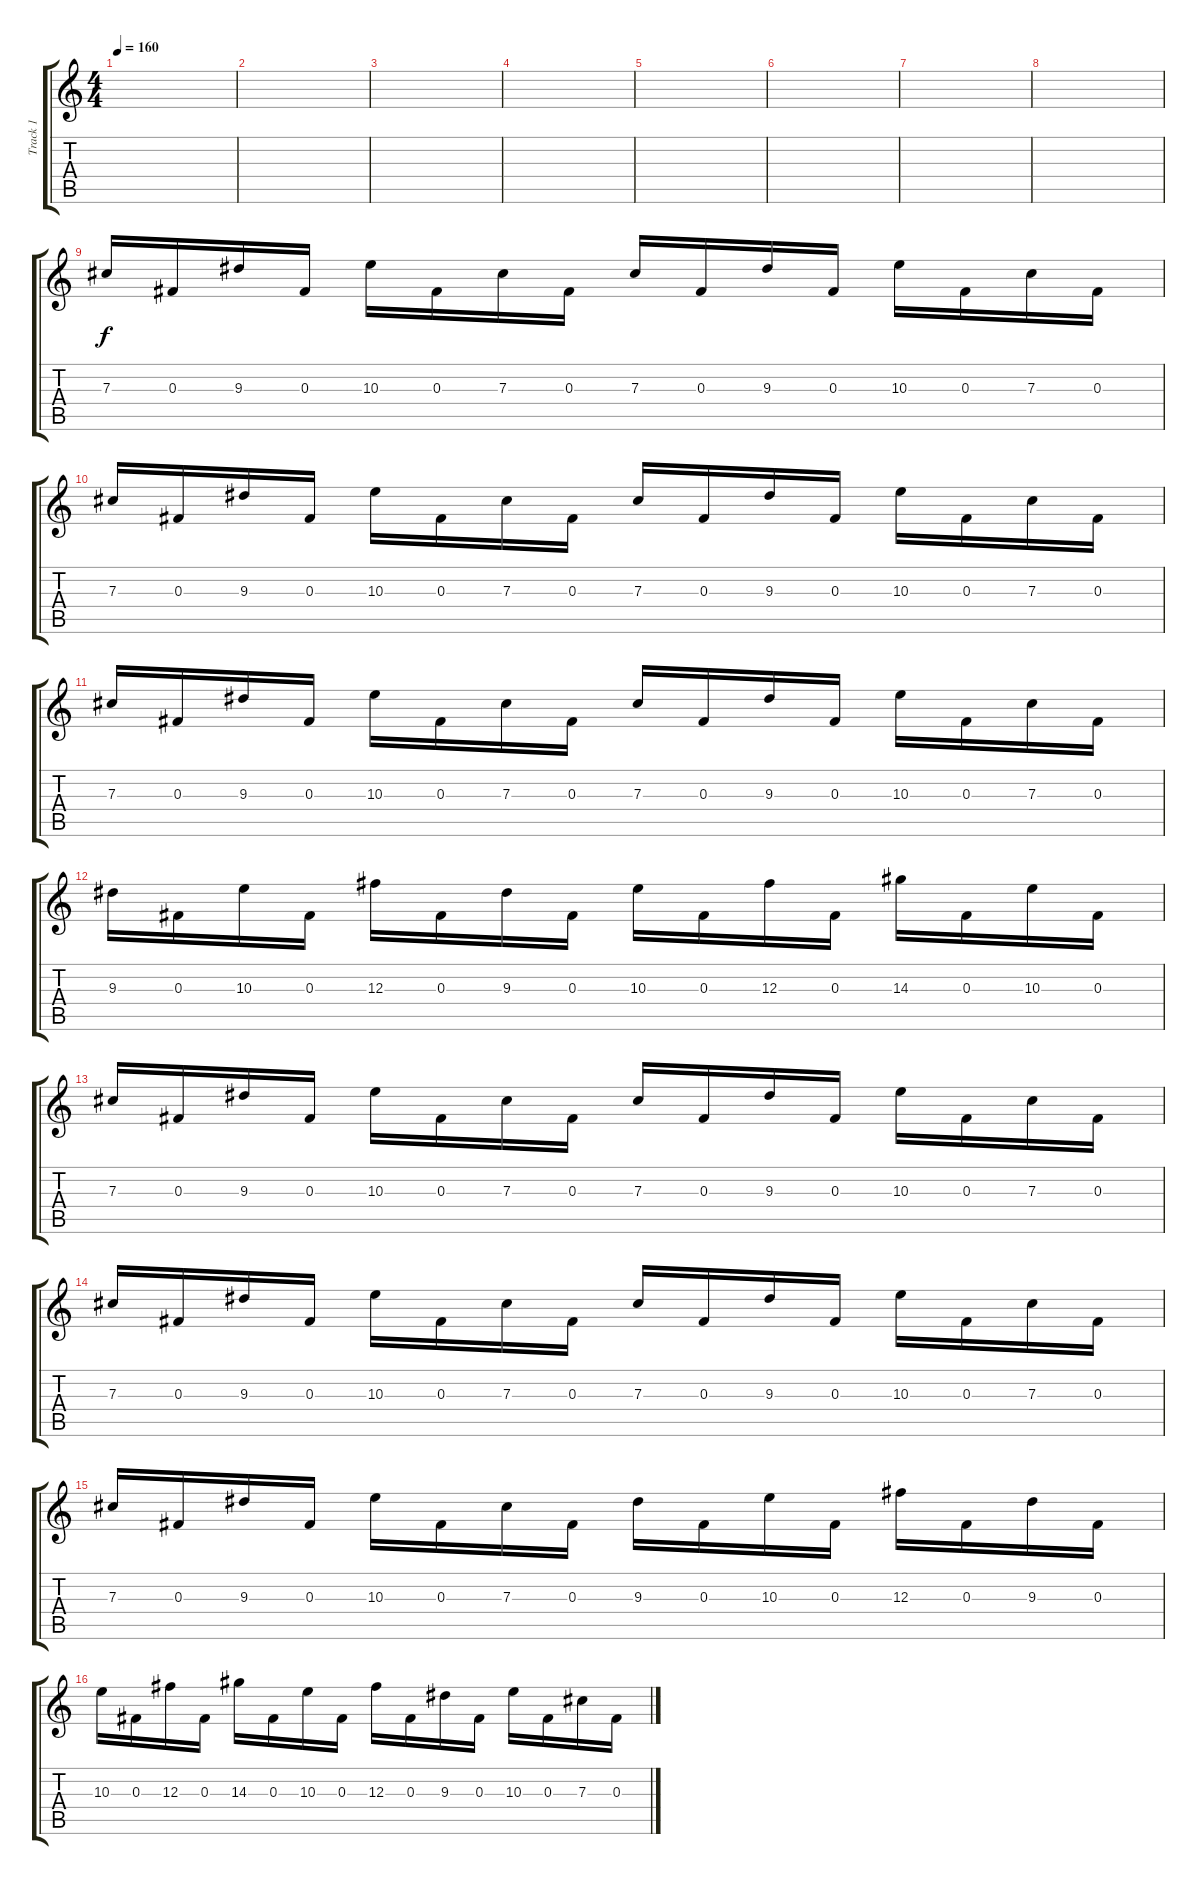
\track ("Track 1" "Track 1") {instrument distortionguitar}
\staff {score tabs}
\tuning (Eb4 Bb3 Gb3 Db3 Ab2 Db2) {hide}
\ts (4 4)
\tempo 160
\clef g2
\ks c
|
|
|
|
|
|
|
|
7.3.16 0.3.16 9.3.16 0.3.16 10.3.16 0.3.16 7.3.16 0.3.16 7.3.16 0.3.16 9.3.16 0.3.16 10.3.16 0.3.16 7.3.16 0.3.16 |
7.3.16 0.3.16 9.3.16 0.3.16 10.3.16 0.3.16 7.3.16 0.3.16 7.3.16 0.3.16 9.3.16 0.3.16 10.3.16 0.3.16 7.3.16 0.3.16 |
7.3.16 0.3.16 9.3.16 0.3.16 10.3.16 0.3.16 7.3.16 0.3.16 7.3.16 0.3.16 9.3.16 0.3.16 10.3.16 0.3.16 7.3.16 0.3.16 |
9.3.16 0.3.16 10.3.16 0.3.16 12.3.16 0.3.16 9.3.16 0.3.16 10.3.16 0.3.16 12.3.16 0.3.16 14.3.16 0.3.16 10.3.16 0.3.16 |
7.3.16 0.3.16 9.3.16 0.3.16 10.3.16 0.3.16 7.3.16 0.3.16 7.3.16 0.3.16 9.3.16 0.3.16 10.3.16 0.3.16 7.3.16 0.3.16 |
7.3.16 0.3.16 9.3.16 0.3.16 10.3.16 0.3.16 7.3.16 0.3.16 7.3.16 0.3.16 9.3.16 0.3.16 10.3.16 0.3.16 7.3.16 0.3.16 |
7.3.16 0.3.16 9.3.16 0.3.16 10.3.16 0.3.16 7.3.16 0.3.16 9.3.16 0.3.16 10.3.16 0.3.16 12.3.16 0.3.16 9.3.16 0.3.16 |
10.3.16 0.3.16 12.3.16 0.3.16 14.3.16 0.3.16 10.3.16 0.3.16 12.3.16 0.3.16 9.3.16 0.3.16 10.3.16 0.3.16 7.3.16 0.3.16
